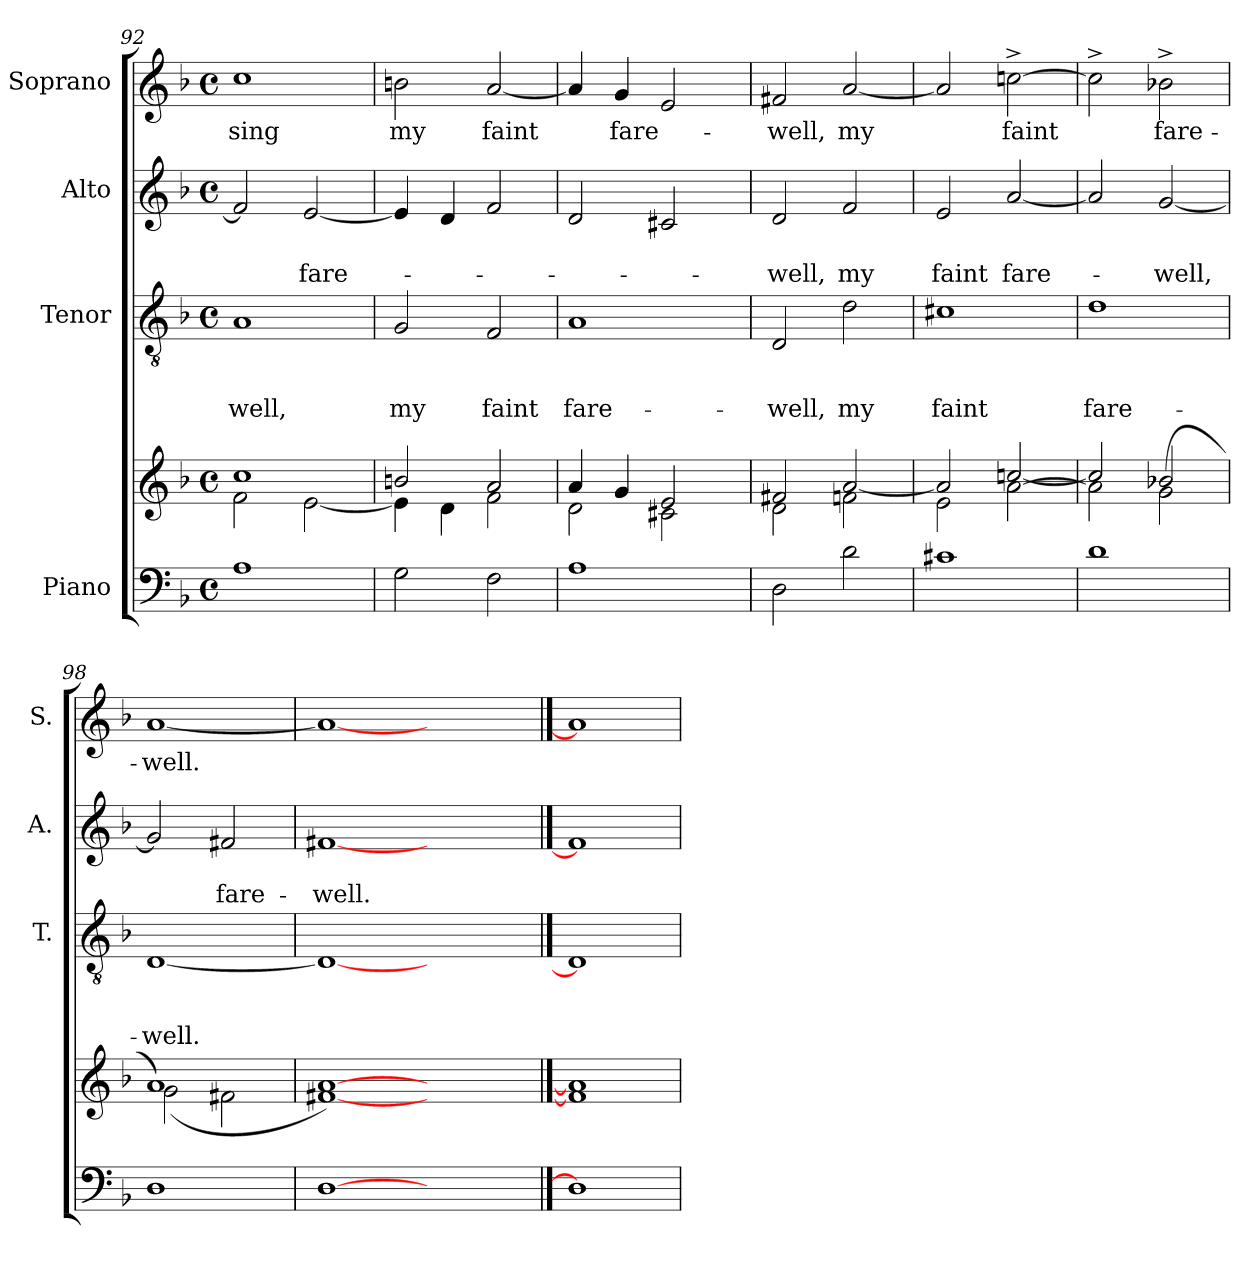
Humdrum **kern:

**kern	**kern	**kern	**text	**text	**text	**kern	**text	**text	**kern	**text
*part4	*part4	*part3	*part3	*part3	*part3	*part2	*part2	*part2	*part1	*part1
*staff5	*staff4	*staff3	*staff3	*staff3	*staff3	*staff2	*staff2	*staff2	*staff1	*staff1
*I"Piano	*	*I"Tenor	*	*	*	*I"Alto	*	*	*I"Soprano	*
*	*	*I'T.	*	*	*	*I'A.	*	*	*I'S.	*
*clefF4	*clefG2	*clefGv2	*	*	*	*clefG2	*	*	*clefG2	*
*k[b-]	*k[b-]	*k[b-]	*	*	*	*k[b-]	*	*	*k[b-]	*
*F:	*F:	*F:	*	*	*	*F:	*	*	*F:	*
*M4/4	*M4/4	*M4/4	*	*	*	*M4/4	*	*	*M4/4	*
*met(c)	*met(c)	*met(c)	*	*	*	*met(c)	*	*	*met(c)	*
=92	=92	=92	=92	=92	=92	=92	=92	=92	=92	=92
*	*^	*	*	*	*	*	*	*	*	*
!	!	!	!	!	!	!LO:LY:b	!	!	!	!	!LO:LY:b
1A	1cc	2f\	1A	.	.	-well,	2f/]	.	.	1cc	sing
!	!	!	!	!	!	!	!	!	!LO:LY:b	!	!
.	.	[<2e\	.	.	.	.	[<2e/	.	fare-	.	.
=93	=93	=93	=93	=93	=93	=93	=93	=93	=93	=93	=93
!	!	!	!	!	!	!LO:LY:b	!	!	!	!	!LO:LY:b
2G\	2bn/	4e\]	2G/	.	.	my	4e/]	.	.	2bn\	my
.	.	4d\	.	.	.	.	4d/	.	.	.	.
!	!	!	!	!	!	!LO:LY:b	!	!	!	!	!LO:LY:b
2F\	2a/	2f\	2F/	.	.	faint	2f/	.	.	[<2a/	faint
!!LO:LB:g=z
=94	=94	=94	=94	=94	=94	=94	=94	=94	=94	=94	=94
!	!	!	!	!	!	!LO:LY:b	!	!	!	!	!
1A	2d\	4a/	1A	.	.	fare-	2d/	.	.	4a/]	.
!	!	!	!	!	!	!	!	!	!	!	!LO:LY:b
.	.	4g/	.	.	.	.	.	.	.	4g/	fare-
.	2e/	2c#X\	.	.	.	.	2c#X/	.	.	2e/	.
=95	=95	=95	=95	=95	=95	=95	=95	=95	=95	=95	=95
!	!	!	!	!	!	!LO:LY:b	!	!	!LO:LY:b	!	!LO:LY:b
2D\	2d\	2f#X/	2D/	.	.	-well,	2d/	.	-well,	2f#X/	-well,
!	!	!	!	!	!	!LO:LY:b	!	!	!LO:LY:b	!	!LO:LY:b
2d\	2fn\	[>2a/	2d\	.	.	my	2f/	.	my	[<2a/	my
=96	=96	=96	=96	=96	=96	=96	=96	=96	=96	=96	=96
!	!	!	!	!	!	!LO:LY:b	!	!	!LO:LY:b	!	!
1c#X	2e\	2a/]	1c#X	.	.	faint	2e/	.	faint	2a/]	.
!	!	!	!	!	!	!	!	!	!LO:LY:b	!	!LO:LY:b
.	[<2a\	[>2ccn/	.	.	.	.	[<2a/	.	fare-	[>2ccn^>\	faint
=97	=97	=97	=97	=97	=97	=97	=97	=97	=97	=97	=97
!	!	!	!	!	!	!LO:LY:b	!	!	!	!	!
1d	2a\]	2cc/]	1d	.	.	fare-	2a/]	.	.	2cc^>\]	.
!	!	!	!	!	!	!	!	!	!LO:LY:b	!	!LO:LY:b
.	(<2g\	2b-X/	.	.	.	.	[<2g/	.	-well,	2b-X^>\	fare-
=98	=98	=98	=98	=98	=98	=98	=98	=98	=98	=98	=98
!	!	!	!	!	!	!LO:LY:b	!	!	!	!	!LO:LY:b
1D	1a)	(>2g\	[<1D	.	.	-well.	2g/]	.	.	[<1a	-well.
!	!	!	!	!	!	!	!	!	!LO:LY:b	!	!
.	.	2f#X\	.	.	.	.	2f#X/	.	fare-	.	.
=99	=99	=99	=99	=99	=99	=99	=99	=99	=99	=99	=99
!	!	!	!	!	!	!	!	!	!LO:LY:b	!	!
*	*v	*v	*	*	*	*	*	*	*	*	*
[1D	[1f#X [1a)	1D_	.	.	.	[1f#X	.	-well.	1a_	.
1ryy	1ryy	1ryy	.	.	.	1ryy	.	.	1ryy	.
==100	==100	==100	==100	==100	==100	==100	==100	==100	==100	==100
1D]	1f#] 1a]	1D]	.	.	.	1f#]	.	.	1a]	.
=	=	=	=	=	=	=	=	=	=	=
*-	*-	*-	*-	*-	*-	*-	*-	*-	*-	*-
